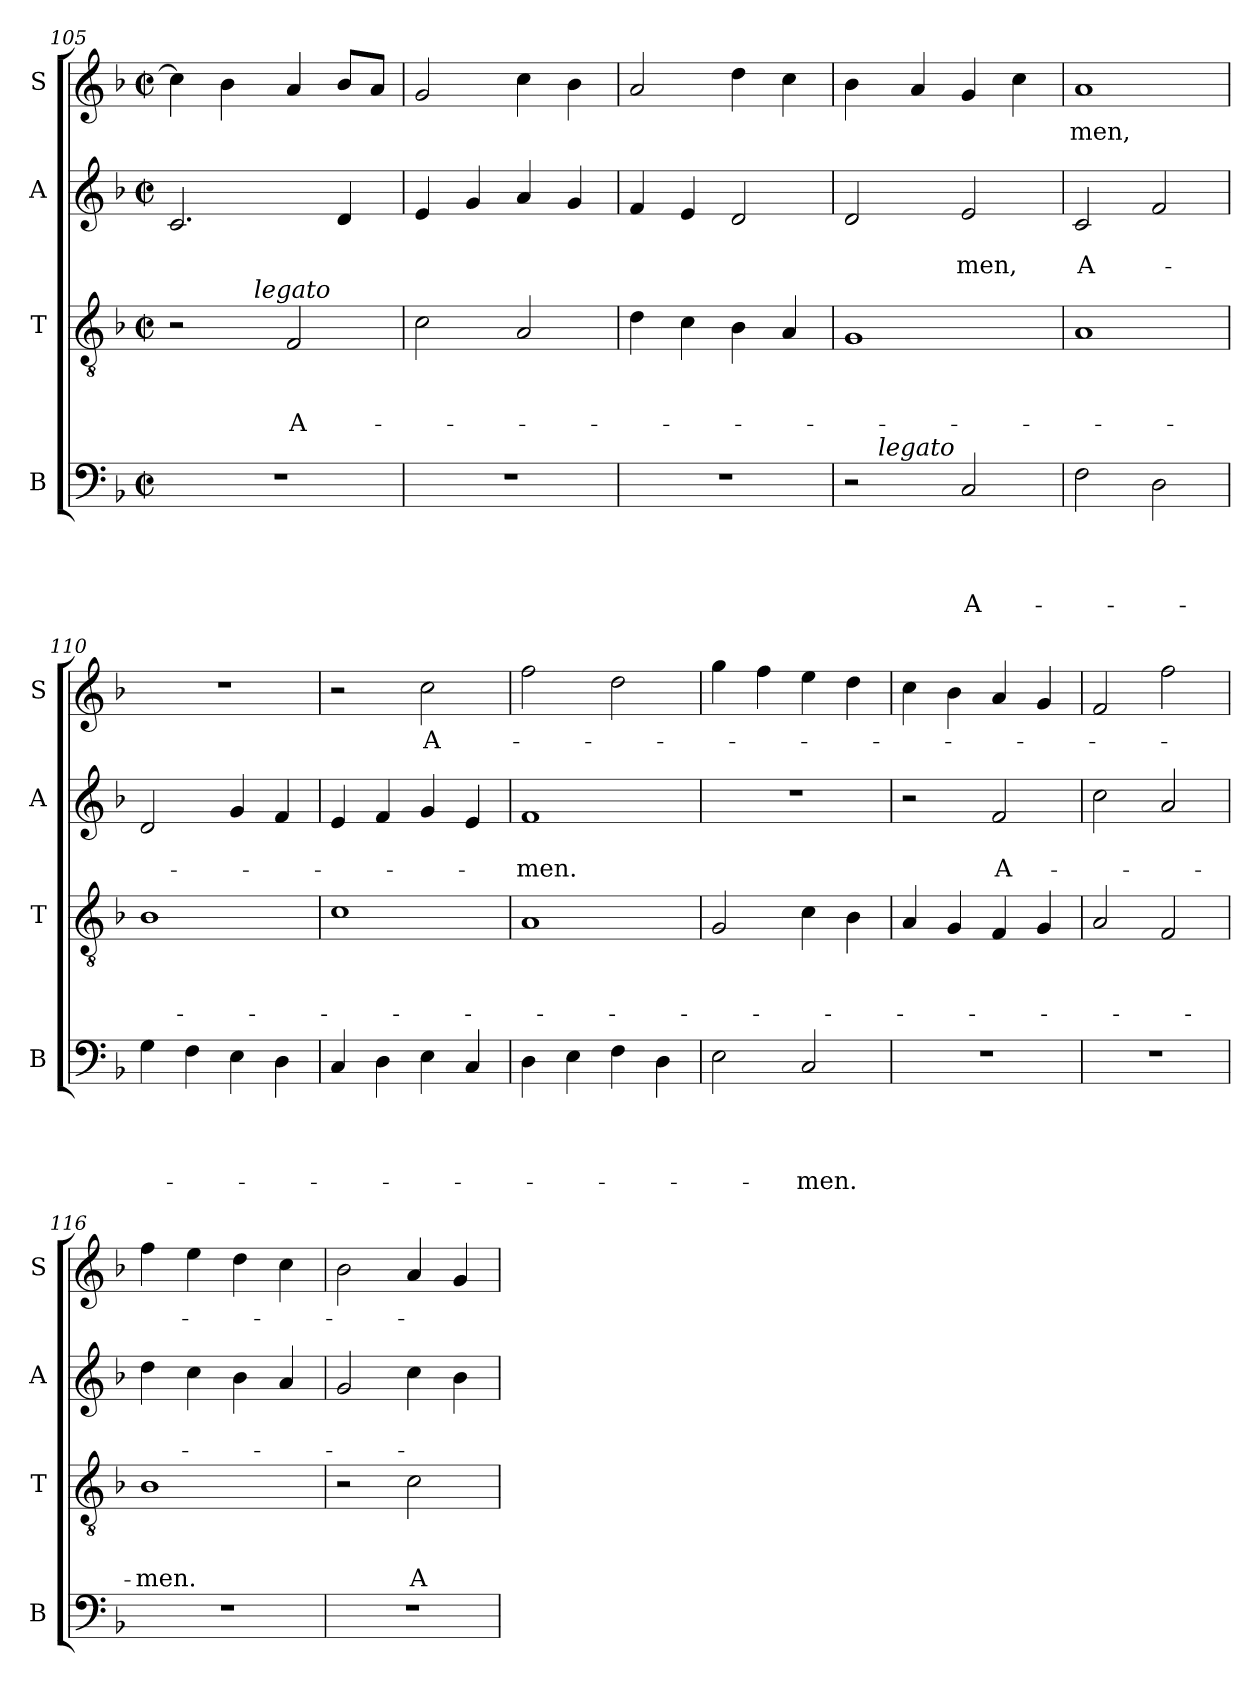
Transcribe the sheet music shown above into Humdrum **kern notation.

**kern	**text	**text	**text	**text	**kern	**text	**text	**text	**kern	**text	**text	**kern	**text
*part4	*part4	*part4	*part4	*part4	*part3	*part3	*part3	*part3	*part2	*part2	*part2	*part1	*part1
*staff4	*staff4	*staff4	*staff4	*staff4	*staff3	*staff3	*staff3	*staff3	*staff2	*staff2	*staff2	*staff1	*staff1
*I"B	*	*	*	*	*I"T	*	*	*	*I"A	*	*	*I"S	*
*I'B	*	*	*	*	*I'T	*	*	*	*I'A	*	*	*I'S	*
*clefF4	*	*	*	*	*clefGv2	*	*	*	*clefG2	*	*	*clefG2	*
*k[b-]	*	*	*	*	*k[b-]	*	*	*	*k[b-]	*	*	*k[b-]	*
*F:	*	*	*	*	*F:	*	*	*	*F:	*	*	*F:	*
*M2/2	*	*	*	*	*M2/2	*	*	*	*M2/2	*	*	*M2/2	*
*met(c|)	*	*	*	*	*met(c|)	*	*	*	*met(c|)	*	*	*met(c|)	*
=105	=105	=105	=105	=105	=105	=105	=105	=105	=105	=105	=105	=105	=105
*	*	*	*	*	*^	*	*	*	*	*	*	*	*
1r	.	.	.	.	2r	4.ryy	.	.	.	2.c/	.	.	4cc\]	.
.	.	.	.	.	.	.	.	.	.	.	.	.	4b-\	.
!	!	!	!	!	!	!LO:TX:a:i:t=legato	!	!	!	!	!	!	!	!
.	.	.	.	.	.	2ryy	.	.	.	.	.	.	.	.
!	!	!	!	!	!	!	!	!	!LO:LY:b	!	!	!	!	!
.	.	.	.	.	2F/	.	.	.	A-	.	.	.	4a/	.
.	.	.	.	.	.	.	.	.	.	4d/	.	.	8b-/L	.
.	.	.	.	.	.	8ryy	.	.	.	.	.	.	8a/J	.
*	*	*	*	*	*v	*v	*	*	*	*	*	*	*	*
!!LO:PB:g=z
=106	=106	=106	=106	=106	=106	=106	=106	=106	=106	=106	=106	=106	=106
1r	.	.	.	.	2c\	.	.	.	4e/	.	.	2g/	.
.	.	.	.	.	.	.	.	.	4g/	.	.	.	.
.	.	.	.	.	2A/	.	.	.	4a/	.	.	4cc\	.
.	.	.	.	.	.	.	.	.	4g/	.	.	4b-\	.
=107	=107	=107	=107	=107	=107	=107	=107	=107	=107	=107	=107	=107	=107
1r	.	.	.	.	4d\	.	.	.	4f/	.	.	2a/	.
.	.	.	.	.	4c\	.	.	.	4e/	.	.	.	.
.	.	.	.	.	4B-\	.	.	.	2d/	.	.	4dd\	.
.	.	.	.	.	4A/	.	.	.	.	.	.	4cc\	.
=108	=108	=108	=108	=108	=108	=108	=108	=108	=108	=108	=108	=108	=108
*^	*	*	*	*	*	*	*	*	*	*	*	*	*
2r	8ryy	.	.	.	.	1G	.	.	.	2d/	.	.	4b-\	.
!	!LO:TX:a:i:t=legato	!	!	!	!	!	!	!	!	!	!	!	!	!
.	2..ryy	.	.	.	.	.	.	.	.	.	.	.	.	.
.	.	.	.	.	.	.	.	.	.	.	.	.	4a/	.
!	!	!	!	!	!LO:LY:b	!	!	!	!	!	!	!LO:LY:b	!	!
2C/	.	.	.	.	A-	.	.	.	.	2e/	.	-men,	4g/	.
.	.	.	.	.	.	.	.	.	.	.	.	.	4cc\	.
=109	=109	=109	=109	=109	=109	=109	=109	=109	=109	=109	=109	=109	=109	=109
!	!	!	!	!	!	!	!	!	!	!	!	!LO:LY:b	!	!LO:LY:b
*v	*v	*	*	*	*	*	*	*	*	*	*	*	*	*
2F\	.	.	.	.	1A	.	.	.	2c/	.	A-	1a	-men,
2D\	.	.	.	.	.	.	.	.	2f/	.	.	.	.
=110	=110	=110	=110	=110	=110	=110	=110	=110	=110	=110	=110	=110	=110
4G\	.	.	.	.	1B-	.	.	.	2d/	.	.	1r	.
4F\	.	.	.	.	.	.	.	.	.	.	.	.	.
4E\	.	.	.	.	.	.	.	.	4g/	.	.	.	.
4D\	.	.	.	.	.	.	.	.	4f/	.	.	.	.
=111	=111	=111	=111	=111	=111	=111	=111	=111	=111	=111	=111	=111	=111
4C/	.	.	.	.	1c	.	.	.	4e/	.	.	2r	.
4D\	.	.	.	.	.	.	.	.	4f/	.	.	.	.
!	!	!	!	!	!	!	!	!	!	!	!	!	!LO:LY:b
4E\	.	.	.	.	.	.	.	.	4g/	.	.	2cc\	A-
4C/	.	.	.	.	.	.	.	.	4e/	.	.	.	.
=112	=112	=112	=112	=112	=112	=112	=112	=112	=112	=112	=112	=112	=112
!	!	!	!	!	!	!	!	!	!	!	!LO:LY:b	!	!
4D\	.	.	.	.	1A	.	.	.	1f	.	-men.	2ff\	.
4E\	.	.	.	.	.	.	.	.	.	.	.	.	.
4F\	.	.	.	.	.	.	.	.	.	.	.	2dd\	.
4D\	.	.	.	.	.	.	.	.	.	.	.	.	.
!!LO:LB:g=z
=113	=113	=113	=113	=113	=113	=113	=113	=113	=113	=113	=113	=113	=113
2E\	.	.	.	.	2G/	.	.	.	1r	.	.	4gg\	.
.	.	.	.	.	.	.	.	.	.	.	.	4ff\	.
!	!	!	!	!LO:LY:b	!	!	!	!	!	!	!	!	!
2C/	.	.	.	-men.	4c\	.	.	.	.	.	.	4ee\	.
.	.	.	.	.	4B-\	.	.	.	.	.	.	4dd\	.
=114	=114	=114	=114	=114	=114	=114	=114	=114	=114	=114	=114	=114	=114
1r	.	.	.	.	4A/	.	.	.	2r	.	.	4cc\	.
.	.	.	.	.	4G/	.	.	.	.	.	.	4b-\	.
!	!	!	!	!	!	!	!	!	!	!	!LO:LY:b	!	!
.	.	.	.	.	4F/	.	.	.	2f/	.	A-	4a/	.
.	.	.	.	.	4G/	.	.	.	.	.	.	4g/	.
=115	=115	=115	=115	=115	=115	=115	=115	=115	=115	=115	=115	=115	=115
1r	.	.	.	.	2A/	.	.	.	2cc\	.	.	2f/	.
.	.	.	.	.	2F/	.	.	.	2a/	.	.	2ff\	.
=116	=116	=116	=116	=116	=116	=116	=116	=116	=116	=116	=116	=116	=116
!	!	!	!	!	!	!	!	!LO:LY:b	!	!	!	!	!
1r	.	.	.	.	1B-	.	.	-men.	4dd\	.	.	4ff\	.
.	.	.	.	.	.	.	.	.	4cc\	.	.	4ee\	.
.	.	.	.	.	.	.	.	.	4b-\	.	.	4dd\	.
.	.	.	.	.	.	.	.	.	4a/	.	.	4cc\	.
=117	=117	=117	=117	=117	=117	=117	=117	=117	=117	=117	=117	=117	=117
1r	.	.	.	.	2r	.	.	.	2g/	.	.	2b-\	.
!	!	!	!	!	!	!	!	!LO:LY:b	!	!	!	!	!
.	.	.	.	.	2c\	.	.	A-	4cc\	.	.	4a/	.
.	.	.	.	.	.	.	.	.	4b-\	.	.	4g/	.
=	=	=	=	=	=	=	=	=	=	=	=	=	=
*-	*-	*-	*-	*-	*-	*-	*-	*-	*-	*-	*-	*-	*-
